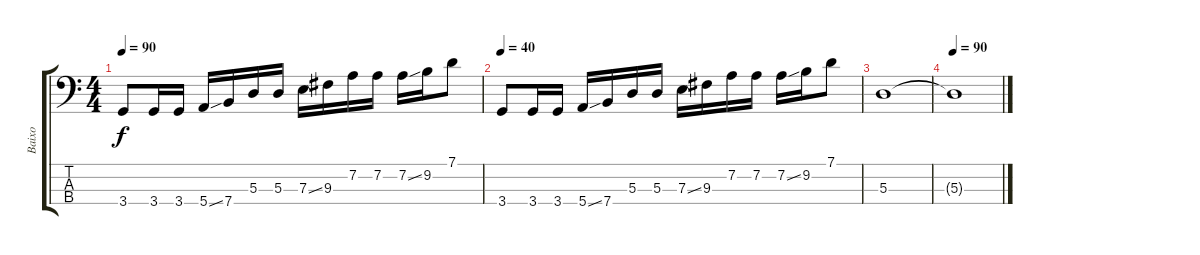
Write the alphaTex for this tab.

\track ("Baixo" "Baixo") {instrument electricbassfinger}
\staff {score tabs}
\tuning (G2 D2 A1 E1) {hide}
\ts (4 4)
\tempo 90
\clef f4
\ks c
3.4.8{dy f} 3.4.16 3.4.16 5.4{ss}.16 7.4.16 5.3.16 5.3.16 7.3{ss}.16 9.3.16 7.2.16 7.2.16 7.2{ss}.16 9.2.16 7.1.8 |
\tempo 40
3.4.8 3.4.16 3.4.16 5.4{ss}.16 7.4.16 5.3.16 5.3.16 7.3{ss}.16 9.3.16 7.2.16 7.2.16 7.2{ss}.16 9.2.16 7.1.8 |
5.3.1 |
\tempo 90
5.3{t}.1
